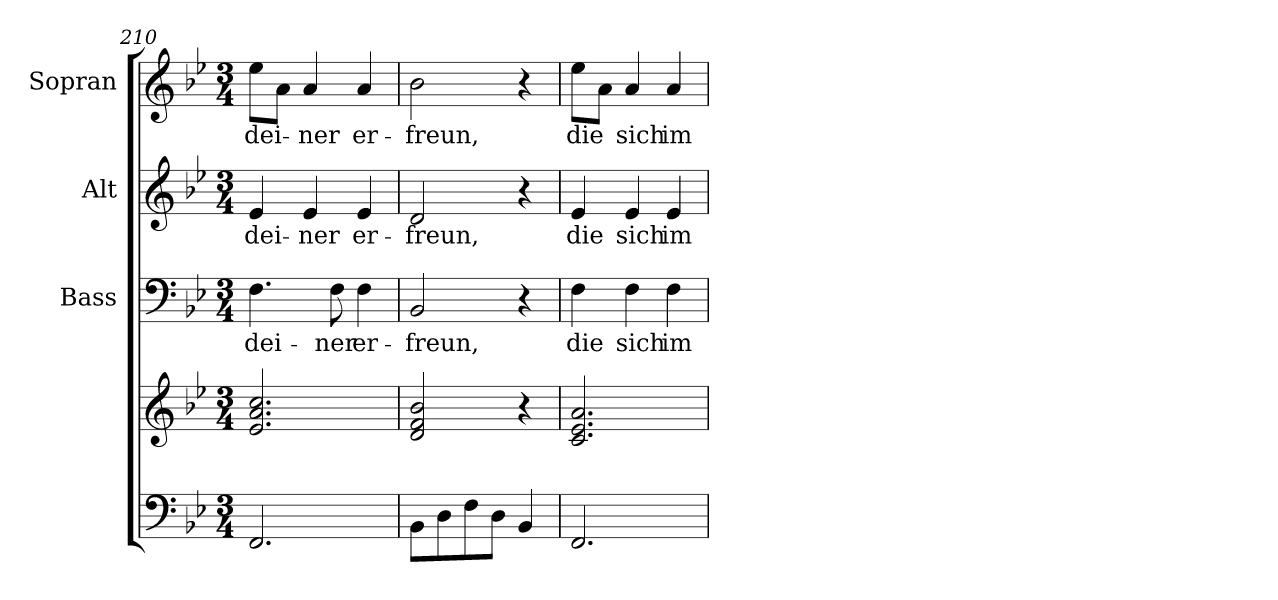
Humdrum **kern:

**kern	**kern	**kern	**text	**kern	**text	**kern	**text
*part4	*part4	*part3	*part3	*part2	*part2	*part1	*part1
*staff5	*staff4	*staff3	*staff3	*staff2	*staff2	*staff1	*staff1
*	*	*I"Bass	*	*I"Alt	*	*I"Sopran	*
*	*	*I'B.	*	*I'A.	*	*I'S.	*
*clefF4	*clefG2	*clefF4	*	*clefG2	*	*clefG2	*
*k[b-e-]	*k[b-e-]	*k[b-e-]	*	*k[b-e-]	*	*k[b-e-]	*
*B-:	*B-:	*B-:	*	*B-:	*	*B-:	*
*M3/4	*M3/4	*M3/4	*	*M3/4	*	*M3/4	*
=210	=210	=210	=210	=210	=210	=210	=210
!	!	!	!LO:LY:b	!	!LO:LY:b	!	!LO:LY:b
2.FF/	2.e-/ 2.a/ 2.cc/	4.F\	dei-	4e-/	dei-	8ee-\L	dei-
.	.	.	.	.	.	8a\J	.
!	!	!	!	!	!LO:LY:b	!	!LO:LY:b
.	.	.	.	4e-/	-ner	4a/	-ner
!	!	!	!LO:LY:b	!	!	!	!
.	.	8F\	-ner	.	.	.	.
!	!	!	!LO:LY:b	!	!LO:LY:b	!	!LO:LY:b
.	.	4F\	er-	4e-/	er-	4a/	er-
=211	=211	=211	=211	=211	=211	=211	=211
!	!	!	!LO:LY:b	!	!LO:LY:b	!	!LO:LY:b
8BB-\L	2d/ 2f/ 2b-/	2BB-/	-freun,	2d/	-freun,	2b-\	-freun,
8D\	.	.	.	.	.	.	.
8F\	.	.	.	.	.	.	.
8D\J	.	.	.	.	.	.	.
4BB-/	4r	4r	.	4r	.	4r	.
!!LO:LB:g=z
=212	=212	=212	=212	=212	=212	=212	=212
!	!	!	!LO:LY:b	!	!LO:LY:b	!	!LO:LY:b
2.FF/	2.c/ 2.e-/ 2.a/	4F\	die	4e-/	die	8ee-\L	die
.	.	.	.	.	.	8a\J	.
!	!	!	!LO:LY:b	!	!LO:LY:b	!	!LO:LY:b
.	.	4F\	sich	4e-/	sich	4a/	sich
!	!	!	!LO:LY:b	!	!LO:LY:b	!	!LO:LY:b
.	.	4F\	im	4e-/	im	4a/	im
=	=	=	=	=	=	=	=
*-	*-	*-	*-	*-	*-	*-	*-
